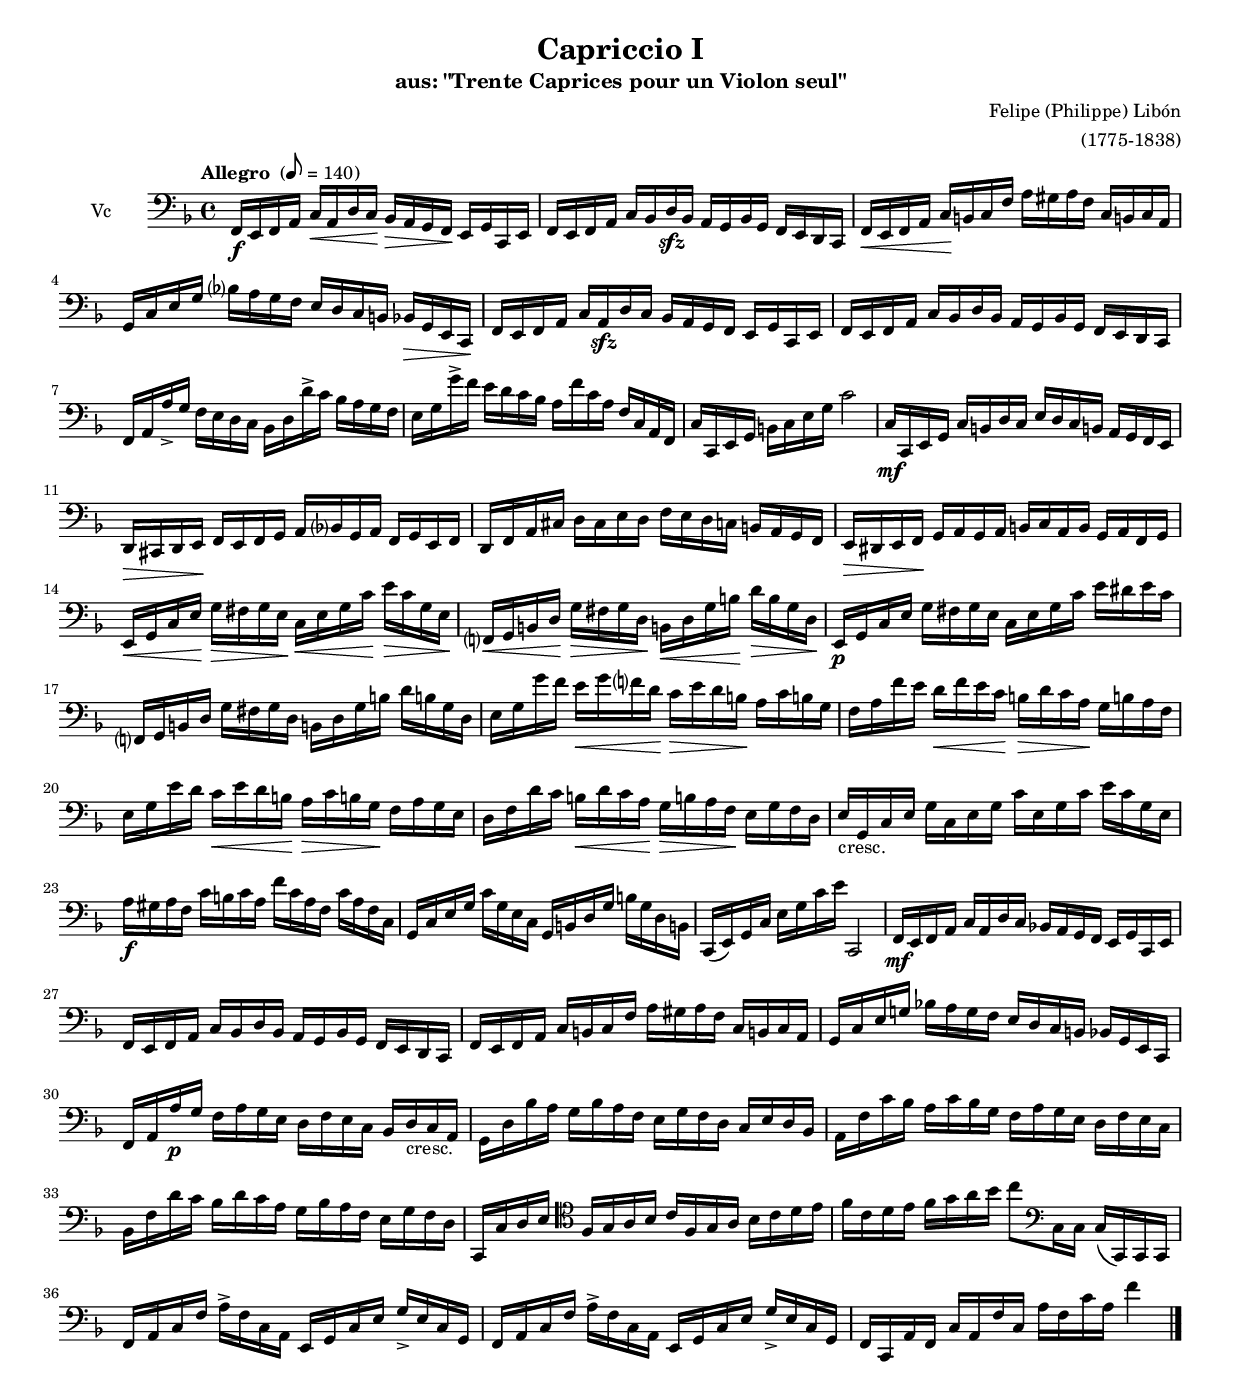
\version "2.12.3"
\include "deutsch.ly"

#(set-global-staff-size 16)

\header {
  title = "Capriccio I"
  subtitle = "aus: \"Trente Caprices pour un Violon seul\""
  composer = "Felipe (Philippe) Libón"
  arranger = "(1775-1838)"
%  piece = "BWV 997"
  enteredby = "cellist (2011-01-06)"
}

voiceconsts = {
 \key c \major
% \clef "treble"
 \clef "bass"
 %\numericTimeSignature

 \compressFullBarRests
}

midilow = "bassoon"

va = \relative c' {
  \voiceconsts
%  \override PhrasingSlur #'dash-period = #0.75
%  \override PhrasingSlur #'dash-fraction = #0.4
  \phrasingSlurDotted

 \time 4/4 \tempo "Allegro " 8=140

 c16\f h c e g\< e a g\! f\> e d c\! h d g, h
 c h c e g f a\sfz f e d f d c h a g

 c\< h c e g\! fis g c e dis e c g fis! g e
 d g h d f? e d c h a g fis f\> d h g\!
 c h c e g e\sfz a g f e d c h d g, h

 c h c e g f a f e d f d c h a g
 c e e'-> d c h a g f a a'-> g f e d c
 h d d'-> c h a g f e c' g e c g e c

 g' g, h d fis g h d g2
 g,16\mf g, h d g fis a g h a g fis! e d c h
 a\> gis a h\! c h c d e f? d e c d h c

 a c e gis a gis h a c h a g fis e d c
 h\> ais h c\! d e d e fis g e fis d e c d
 h\< d g h\! d\> cis d h\! g\< h d g\! h\> g d h\!

 c,?\< d fis a\! d\> cis d a\! fis!\< a d fis!\! a\> fis d a\!
 h,\p d g h d cis d h g h d g h ais h g
 c,,? d fis a d cis d a fis! a d fis! a fis! d a

 h d d' c h\< d c? a\! g\> h a fis\! e g fis! d
 c e c' h a\< c h g\! fis\> a g e\! d fis! e c
 h d h' a g\< h a fis\! e\> g fis! d\! c e d h

 a c a' g fis!\< a g e\! d\> fis! e c\! h d c a
 h_"cresc." d, g h d g, h d g h, d g h g d h
 e\f dis e c g' fis g e c' g e c g' e c g

 d g h d g d h g d fis a d fis! d a fis!
 g,( h) d g h d g h g,,2
 c16\mf h c e g e a g f! e d c h d g, h

 c h c e g f a f e d f d c h a g
 c h c e g fis g c e dis e c g fis! g e
 d g h d! f! e d c h a g fis f d h g

 c e e'\p d c e d h a c h g f a_"cresc." g e
 d a' f' e d f e c h d c a g h a f
 e c' g' f e g f d c e d h a c h g

 f c' a' g f a g e d f e c h d c a
 g, g' a h \clef "tenor" c d e f g c, d e f g a h
 c g a h c d e f g8 \clef "bass" g,,16 g g( g,) g g

 c e g c e-> c g e h d g h d-> h g d
 c e g c e-> c g e h d g h d-> h g d
 c g e' c g' e c' g e' c g' e c'4 \bar "|."
}


\book {
  \score {

    <<
      \new Staff <<
	\set Staff.midiInstrument = \midilow
	\set Staff.instrumentName = #"Vc"
%	\va
	\transpose c f,, { \va }
      >>
    >>

    \layout {}

    \midi {
      \context {
	\Score
	tempoWholesPerMinute = #(ly:make-moment 140 8)
      }
    }
  }
}